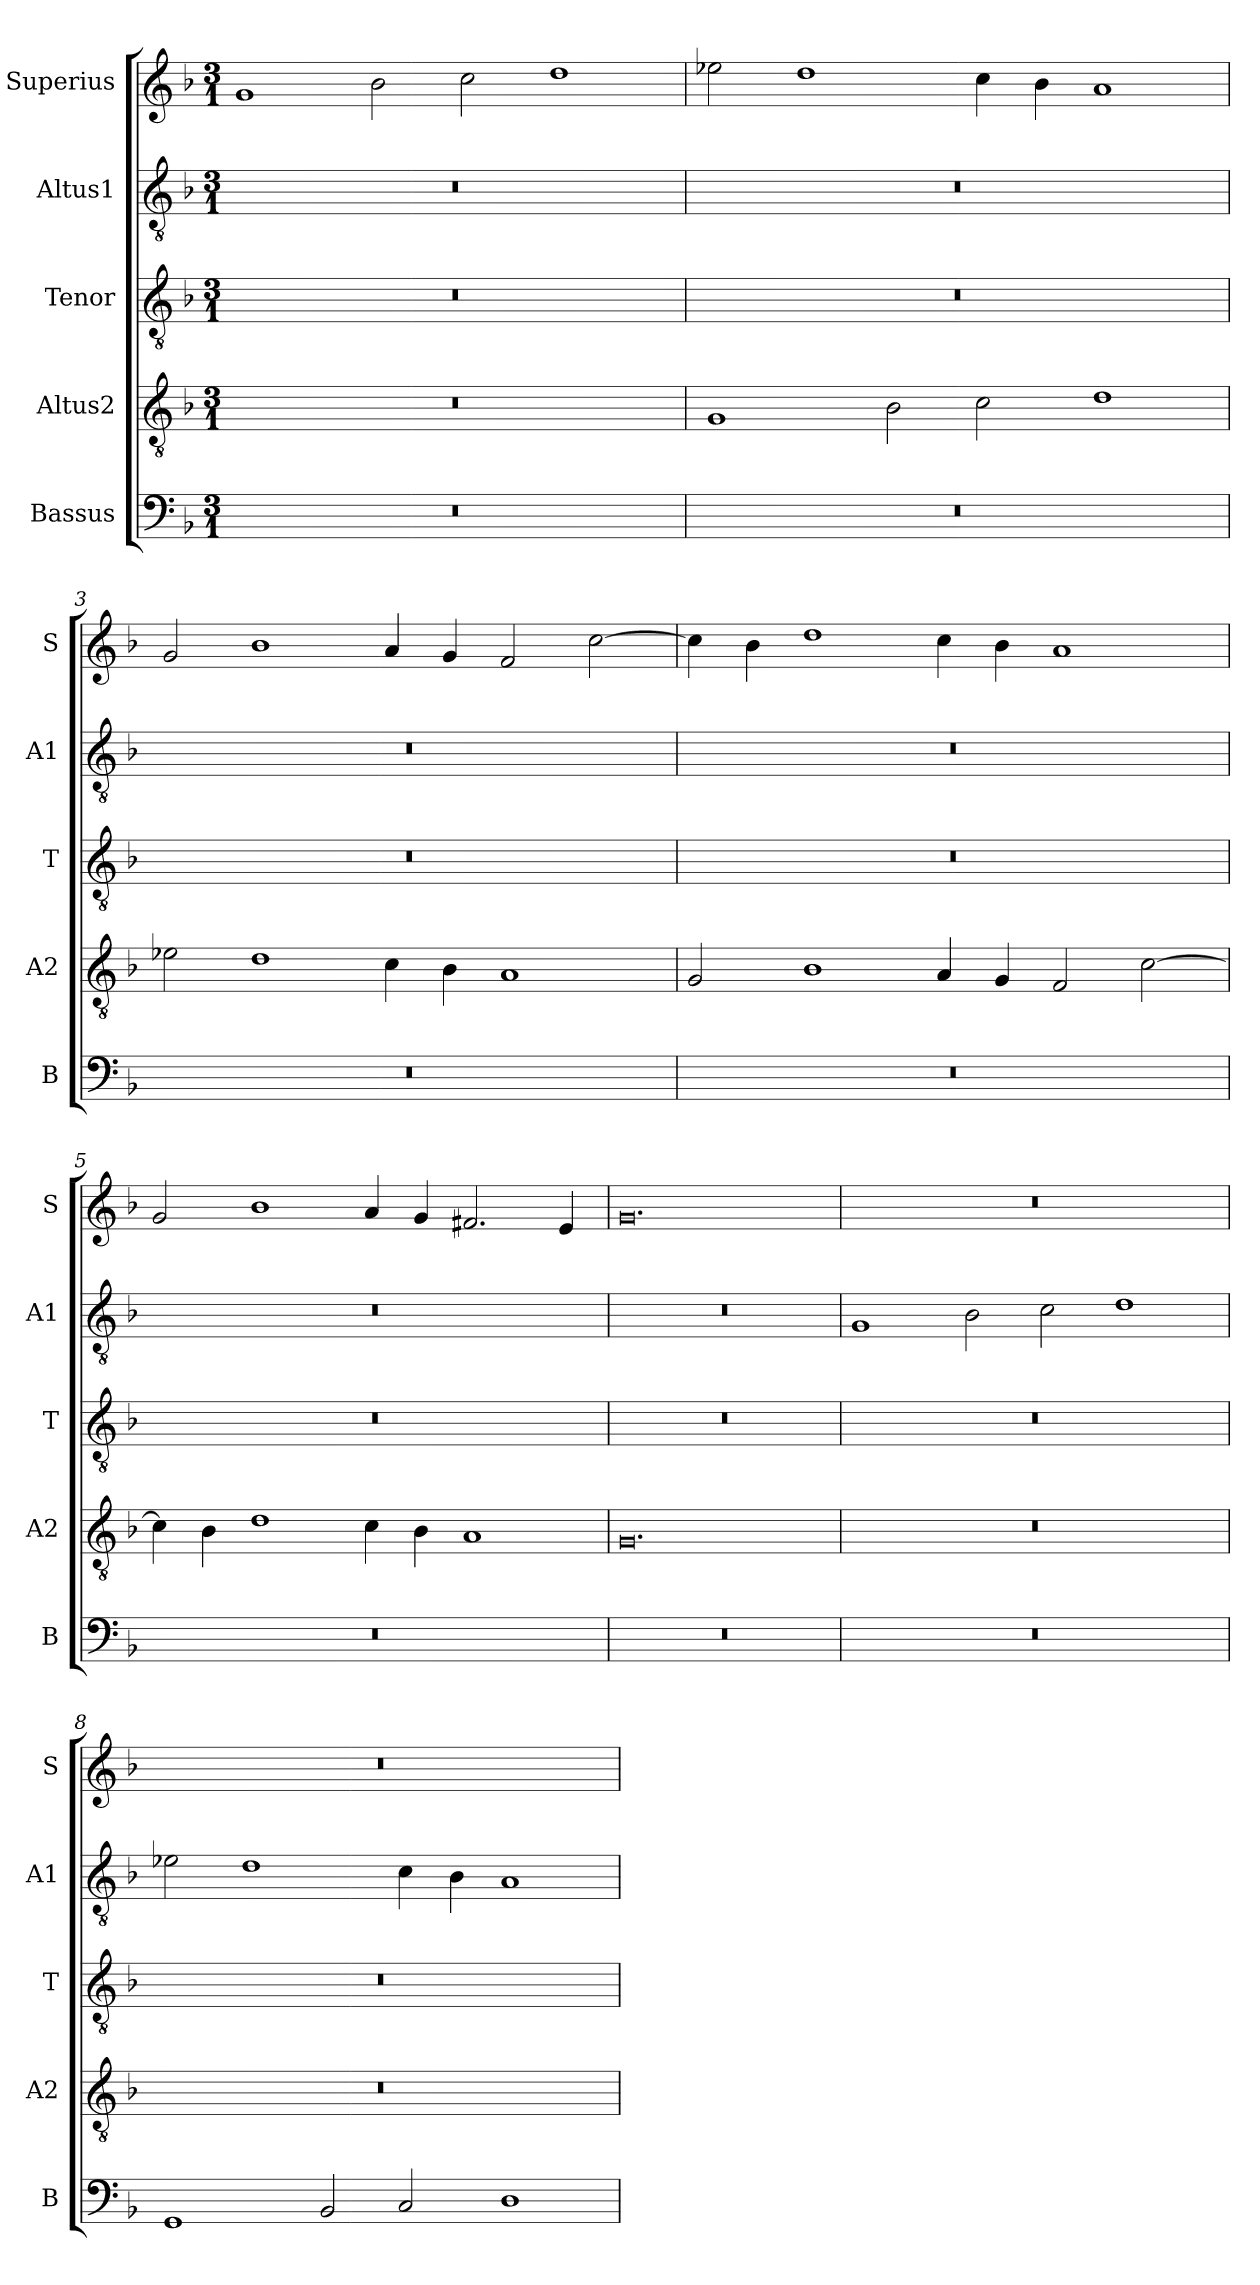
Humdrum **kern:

**kern	**kern	**kern	**kern	**kern
*part5	*part4	*part3	*part2	*part1
*staff5	*staff4	*staff3	*staff2	*staff1
*I"Bassus	*I"Altus2	*I"Tenor	*I"Altus1	*I"Superius
*I'B	*I'A2	*I'T	*I'A1	*I'S
*clefF4	*clefGv2	*clefGv2	*clefGv2	*clefG2
*k[b-]	*k[b-]	*k[b-]	*k[b-]	*k[b-]
*M3/1	*M3/1	*M3/1	*M3/1	*M3/1
=1	=1	=1	=1	=1
0.r	0.r	0.r	0.r	1g
.	.	.	.	2b-\
.	.	.	.	2cc\
.	.	.	.	1dd
=2	=2	=2	=2	=2
0.r	1G	0.r	0.r	2ee-X\
.	.	.	.	1dd
.	2B-\	.	.	.
.	2c\	.	.	4cc\
.	.	.	.	4b-\
.	1d	.	.	1a
=3	=3	=3	=3	=3
0.r	2e-X\	0.r	0.r	2g/
.	1d	.	.	1b-
.	4c\	.	.	4a/
.	4B-\	.	.	4g/
.	1A	.	.	2f/
.	.	.	.	[2cc\
=4	=4	=4	=4	=4
0.r	2G/	0.r	0.r	4cc\]
.	.	.	.	4b-\
.	1B-	.	.	1dd
.	4A/	.	.	4cc\
.	4G/	.	.	4b-\
.	2F/	.	.	1a
.	[2c\	.	.	.
=5	=5	=5	=5	=5
0.r	4c\]	0.r	0.r	2g/
.	4B-\	.	.	.
.	1d	.	.	1b-
.	4c\	.	.	4a/
.	4B-\	.	.	4g/
.	1A	.	.	2.f#X/
.	.	.	.	4e/
=6	=6	=6	=6	=6
0.r	0.G	0.r	0.r	0.g
=7	=7	=7	=7	=7
0.r	0.r	0.r	1G	0.r
.	.	.	2B-\	.
.	.	.	2c\	.
.	.	.	1d	.
=8	=8	=8	=8	=8
1GG	0.r	0.r	2e-X\	0.r
.	.	.	1d	.
2BB-/	.	.	.	.
2C/	.	.	4c\	.
.	.	.	4B-\	.
1D	.	.	1A	.
=	=	=	=	=
*-	*-	*-	*-	*-
